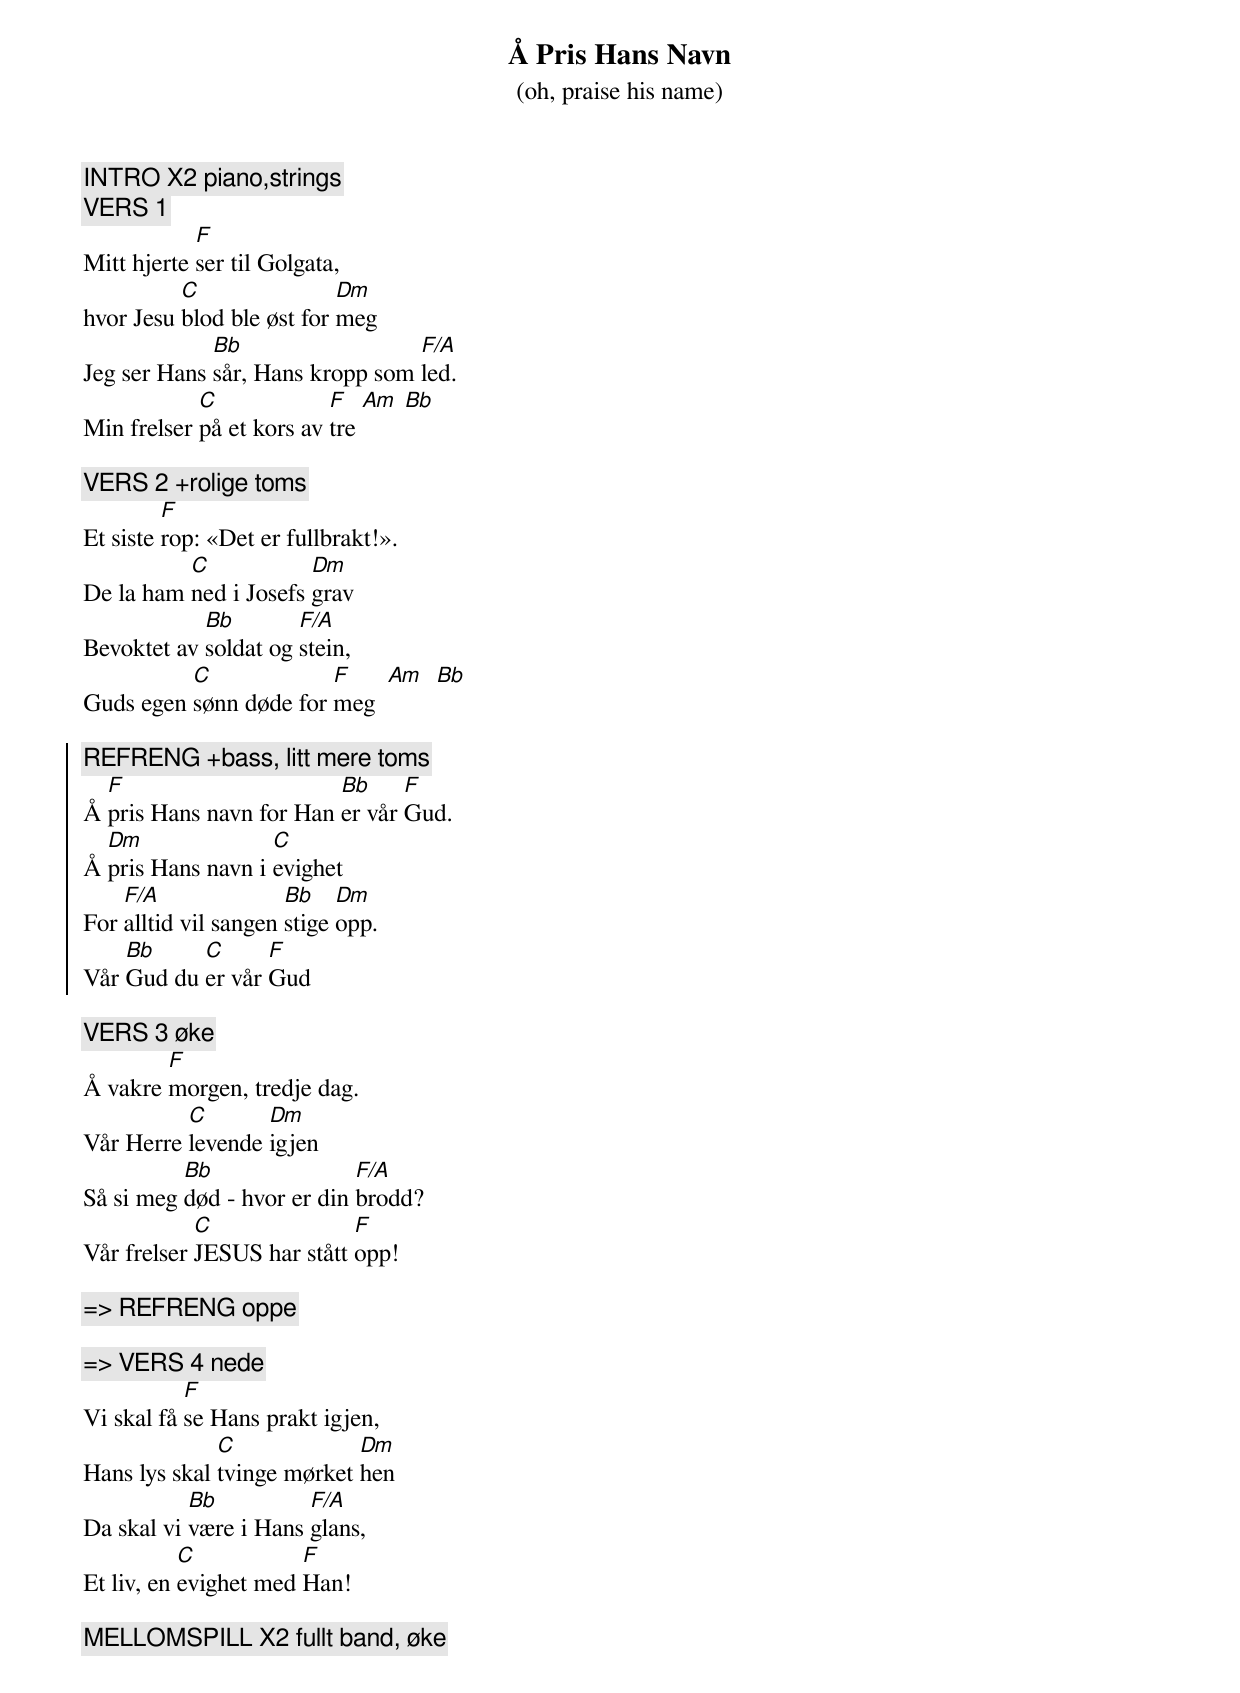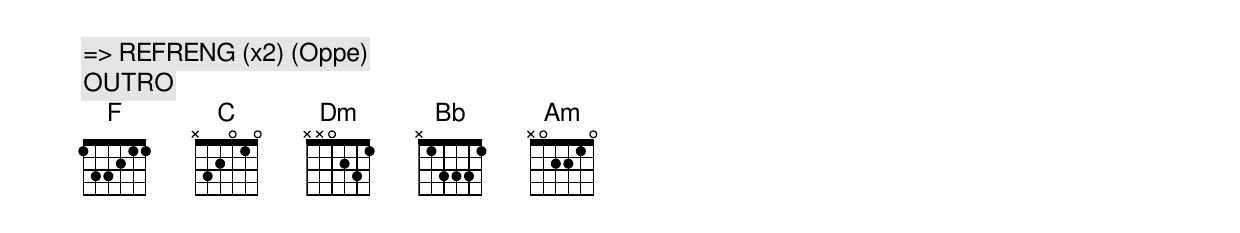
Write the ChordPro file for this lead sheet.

{title:Å Pris Hans Navn}
{subtitle:(oh, praise his name)}
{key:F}
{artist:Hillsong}
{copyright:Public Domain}

{comment:INTRO X2 piano,strings}
{comment:VERS 1}
Mitt hjerte [F]ser til Golgata,
hvor Jesu [C]blod ble øst for [Dm]meg
Jeg ser Hans [Bb]sår, Hans kropp som [F/A]led.
Min frelser [C]på et kors av [F]tre [Am] [Bb]

{comment:VERS 2 +rolige toms}
Et siste [F]rop: «Det er fullbrakt!».
De la ham [C]ned i Josefs [Dm]grav
Bevoktet av [Bb]soldat og [F/A]stein,
Guds egen [C]sønn døde for [F]meg  [Am]  [Bb]

{start_of_chorus}
{comment:REFRENG +bass, litt mere toms}
Å [F]pris Hans navn for Han [Bb]er vår [F]Gud.
Å [Dm]pris Hans navn i [C]evighet
For [F/A]alltid vil sangen [Bb]stige [Dm]opp.
Vår [Bb]Gud du [C]er vår [F]Gud
{end_of_chorus}

{comment:VERS 3 øke}
Å vakre [F]morgen, tredje dag.
Vår Herre [C]levende [Dm]igjen
Så si meg [Bb]død - hvor er din [F/A]brodd?
Vår frelser [C]JESUS har stått [F]opp!

{comment: => REFRENG oppe}

{comment: => VERS 4 nede}
Vi skal få [F]se Hans prakt igjen,
Hans lys skal [C]tvinge mørket [Dm]hen
Da skal vi [Bb]være i Hans [F/A]glans,
Et liv, en [C]evighet med [F]Han!

{comment: MELLOMSPILL X2 fullt band, øke}
{comment: => REFRENG (x2) (Oppe)}
{comment: OUTRO}
